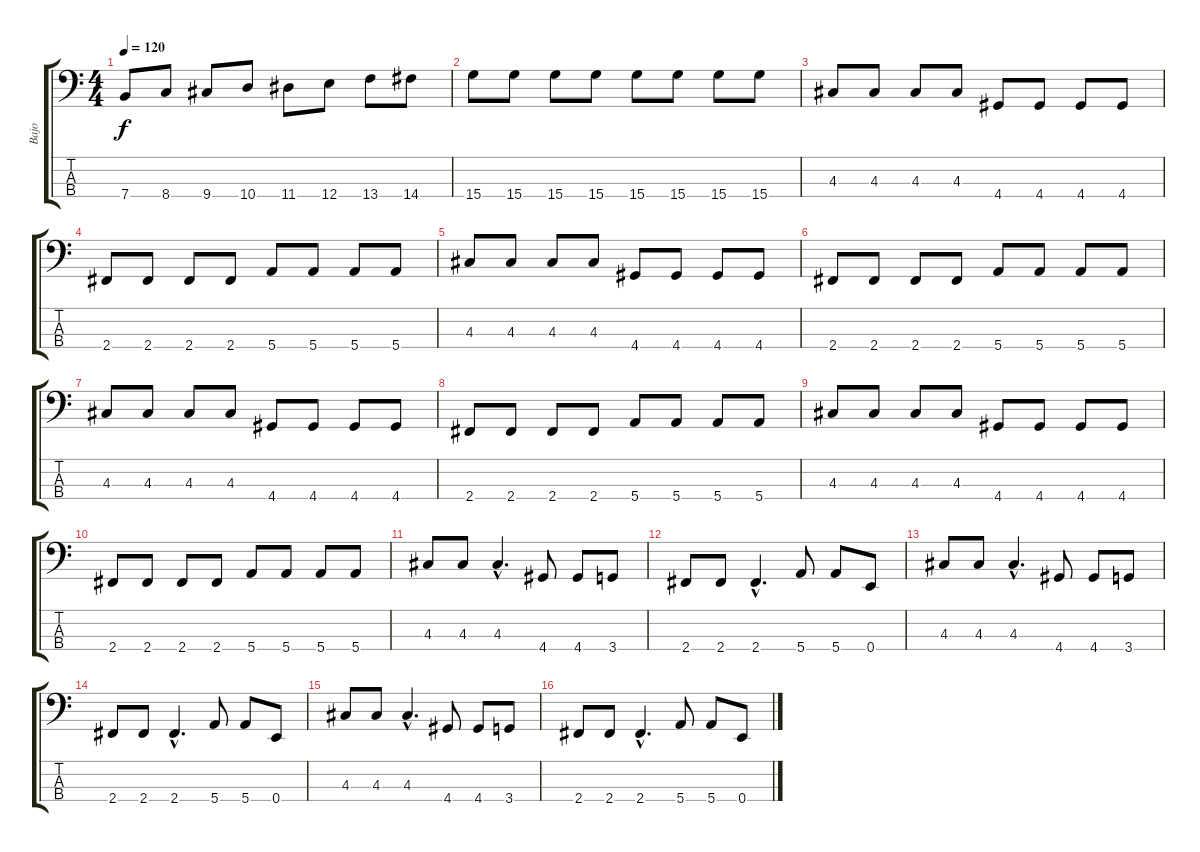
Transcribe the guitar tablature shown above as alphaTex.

\track ("Bajo" "Bajo") {instrument electricbassfinger}
\staff {score tabs}
\tuning (G2 D2 A1 E1) {hide}
\ts (4 4)
\tempo 120
\clef f4
\ks c
7.4.8{dy f} 8.4.8 9.4.8 10.4.8 11.4.8 12.4.8 13.4.8 14.4.8 |
15.4.8 15.4.8 15.4.8 15.4.8 15.4.8 15.4.8 15.4.8 15.4.8 |
4.3.8 4.3.8 4.3.8 4.3.8 4.4.8 4.4.8 4.4.8 4.4.8 |
2.4.8 2.4.8 2.4.8 2.4.8 5.4.8 5.4.8 5.4.8 5.4.8 |
4.3.8 4.3.8 4.3.8 4.3.8 4.4.8 4.4.8 4.4.8 4.4.8 |
2.4.8 2.4.8 2.4.8 2.4.8 5.4.8 5.4.8 5.4.8 5.4.8 |
4.3.8 4.3.8 4.3.8 4.3.8 4.4.8 4.4.8 4.4.8 4.4.8 |
2.4.8 2.4.8 2.4.8 2.4.8 5.4.8 5.4.8 5.4.8 5.4.8 |
4.3.8 4.3.8 4.3.8 4.3.8 4.4.8 4.4.8 4.4.8 4.4.8 |
2.4.8 2.4.8 2.4.8 2.4.8 5.4.8 5.4.8 5.4.8 5.4.8 |
4.3.8 4.3.8 4.3{hac}.4{d} 4.4.8 4.4.8 3.4.8 |
2.4.8 2.4.8 2.4{hac}.4{d} 5.4.8 5.4.8 0.4.8 |
4.3.8 4.3.8 4.3{hac}.4{d} 4.4.8 4.4.8 3.4.8 |
2.4.8 2.4.8 2.4{hac}.4{d} 5.4.8 5.4.8 0.4.8 |
4.3.8 4.3.8 4.3{hac}.4{d} 4.4.8 4.4.8 3.4.8 |
2.4.8 2.4.8 2.4{hac}.4{d} 5.4.8 5.4.8 0.4.8
